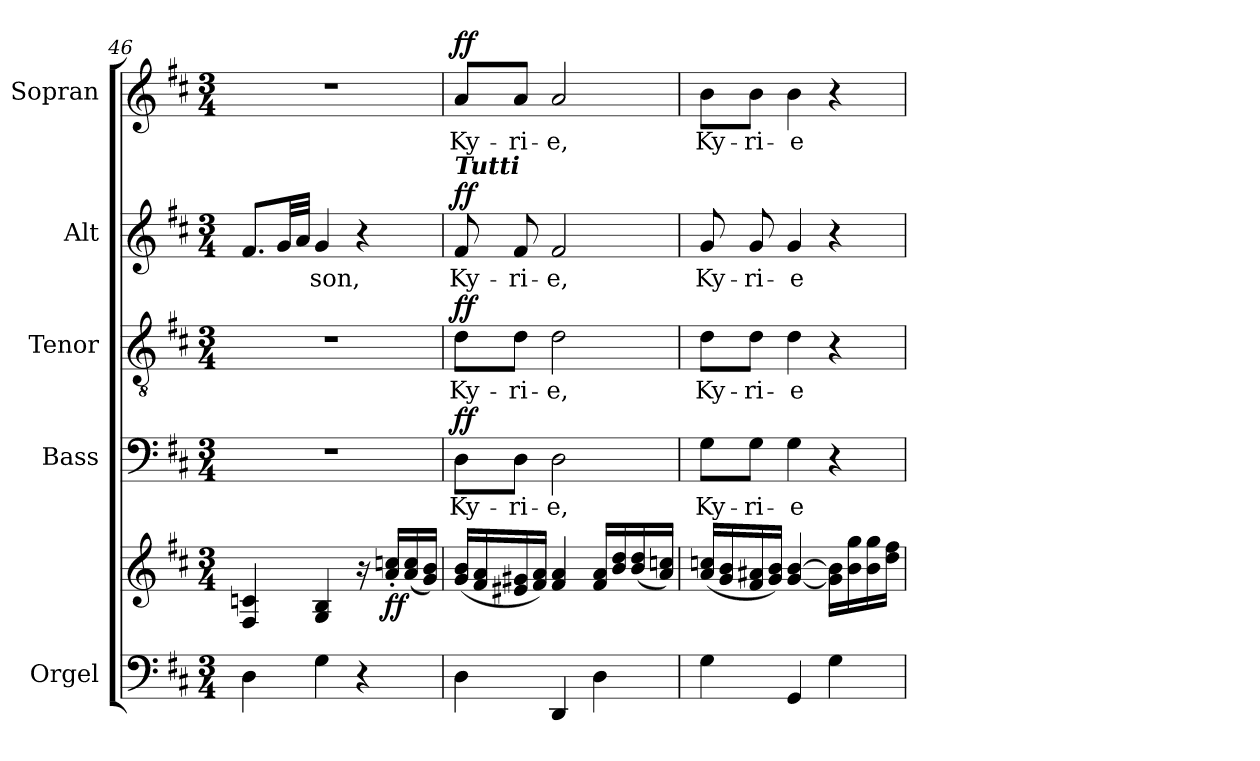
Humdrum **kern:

**kern	**kern	**dynam	**kern	**text	**dynam	**kern	**text	**dynam	**kern	**text	**dynam	**kern	**text	**dynam
*part5	*part5	*part5	*part4	*part4	*part4	*part3	*part3	*part3	*part2	*part2	*part2	*part1	*part1	*part1
*staff6	*staff5	*staff5/6	*staff4	*staff4	*staff4	*staff3	*staff3	*staff3	*staff2	*staff2	*staff2	*staff1	*staff1	*staff1
*I"Orgel	*	*	*I"Bass	*	*	*I"Tenor	*	*	*I"Alt	*	*	*I"Sopran	*	*
*I'Org.	*	*	*I'B.	*	*	*I'T.	*	*	*I'A.	*	*	*I'S.	*	*
*clefF4	*clefG2	*	*clefF4	*	*	*clefGv2	*	*	*clefG2	*	*	*clefG2	*	*
*k[f#c#]	*k[f#c#]	*	*k[f#c#]	*	*	*k[f#c#]	*	*	*k[f#c#]	*	*	*k[f#c#]	*	*
*D:	*D:	*	*D:	*	*	*D:	*	*	*D:	*	*	*D:	*	*
*M3/4	*M3/4	*	*M3/4	*	*	*M3/4	*	*	*M3/4	*	*	*M3/4	*	*
=46	=46	=46	=46	=46	=46	=46	=46	=46	=46	=46	=46	=46	=46	=46
4D\	4F#/ 4cn/	.	2.r	.	.	2.r	.	.	8.f#/L	.	.	2.r	.	.
.	.	.	.	.	.	.	.	.	32g/LL	.	.	.	.	.
.	.	.	.	.	.	.	.	.	32a/JJJ	.	.	.	.	.
!	!	!	!	!	!	!	!	!	!	!LO:LY:b	!	!	!	!
4G\	4G/ 4B/	.	.	.	.	.	.	.	4g/	-son,	.	.	.	.
4r	16r	.	.	.	.	.	.	.	4r	.	.	.	.	.
!	!	!LO:DY:b	!	!	!	!	!	!	!	!	!	!	!	!
.	16a/'< 16ccn/'<LL	ff	.	.	.	.	.	.	.	.	.	.	.	.
.	(<16a/ 16cc/	.	.	.	.	.	.	.	.	.	.	.	.	.
.	16g/ 16b/JJ)	.	.	.	.	.	.	.	.	.	.	.	.	.
=47	=47	=47	=47	=47	=47	=47	=47	=47	=47	=47	=47	=47	=47	=47
!	!	!	!	!	!	!	!	!	!LO:TX:a:Bi:t=Tutti	!	!	!	!	!
!	!	!	!	!LO:LY:b	!LO:DY:a	!	!LO:LY:b	!LO:DY:a	!	!LO:LY:b	!LO:DY:a	!	!LO:LY:b	!LO:DY:a
4D\	(<16g/ 16b/LL	.	8D\L	Ky-	ff	8d\L	Ky-	ff	8f#/	Ky-	ff	8a/L	Ky-	ff
.	16f#/ 16a/	.	.	.	.	.	.	.	.	.	.	.	.	.
!	!	!	!	!LO:LY:b	!	!	!LO:LY:b	!	!	!LO:LY:b	!	!	!LO:LY:b	!
.	16e#X/ 16g#X/	.	8D\J	-ri-	.	8d\J	-ri-	.	8f#/	-ri-	.	8a/J	-ri-	.
.	16f#/ 16a/JJ)	.	.	.	.	.	.	.	.	.	.	.	.	.
!	!	!	!	!LO:LY:b	!	!	!LO:LY:b	!	!	!LO:LY:b	!	!	!LO:LY:b	!
4DD/	4f#/ 4a/	.	2D\	-e,	.	2d\	-e,	.	2f#/	-e,	.	2a/	-e,	.
4D\	16f#/ 16a/LL	.	.	.	.	.	.	.	.	.	.	.	.	.
.	16b/ 16dd/	.	.	.	.	.	.	.	.	.	.	.	.	.
.	(<16b/ 16dd/	.	.	.	.	.	.	.	.	.	.	.	.	.
.	16a/ 16ccn/JJ)	.	.	.	.	.	.	.	.	.	.	.	.	.
=48	=48	=48	=48	=48	=48	=48	=48	=48	=48	=48	=48	=48	=48	=48
!	!	!	!	!LO:LY:b	!	!	!LO:LY:b	!	!	!LO:LY:b	!	!	!LO:LY:b	!
4G\	(<16a/ 16ccn/LL	.	8G\L	Ky-	.	8d\L	Ky-	.	8g/	Ky-	.	8b\L	Ky-	.
.	16g/ 16b/	.	.	.	.	.	.	.	.	.	.	.	.	.
!	!	!	!	!LO:LY:b	!	!	!LO:LY:b	!	!	!LO:LY:b	!	!	!LO:LY:b	!
.	16f#/ 16a#X/	.	8G\J	-ri-	.	8d\J	-ri-	.	8g/	-ri-	.	8b\J	-ri-	.
.	16g/ 16b/JJ)	.	.	.	.	.	.	.	.	.	.	.	.	.
!	!	!	!	!LO:LY:b	!	!	!LO:LY:b	!	!	!LO:LY:b	!	!	!LO:LY:b	!
4GG/	[4g/ [4b/	.	4G\	-e	.	4d\	-e	.	4g/	-e	.	4b\	-e	.
4G\	16g\] 16b\]LL	.	4r	.	.	4r	.	.	4r	.	.	4r	.	.
.	16b\ 16gg\	.	.	.	.	.	.	.	.	.	.	.	.	.
.	16b\ 16gg\	.	.	.	.	.	.	.	.	.	.	.	.	.
.	16dd\ 16ff#\JJ	.	.	.	.	.	.	.	.	.	.	.	.	.
=	=	=	=	=	=	=	=	=	=	=	=	=	=	=
*-	*-	*-	*-	*-	*-	*-	*-	*-	*-	*-	*-	*-	*-	*-
